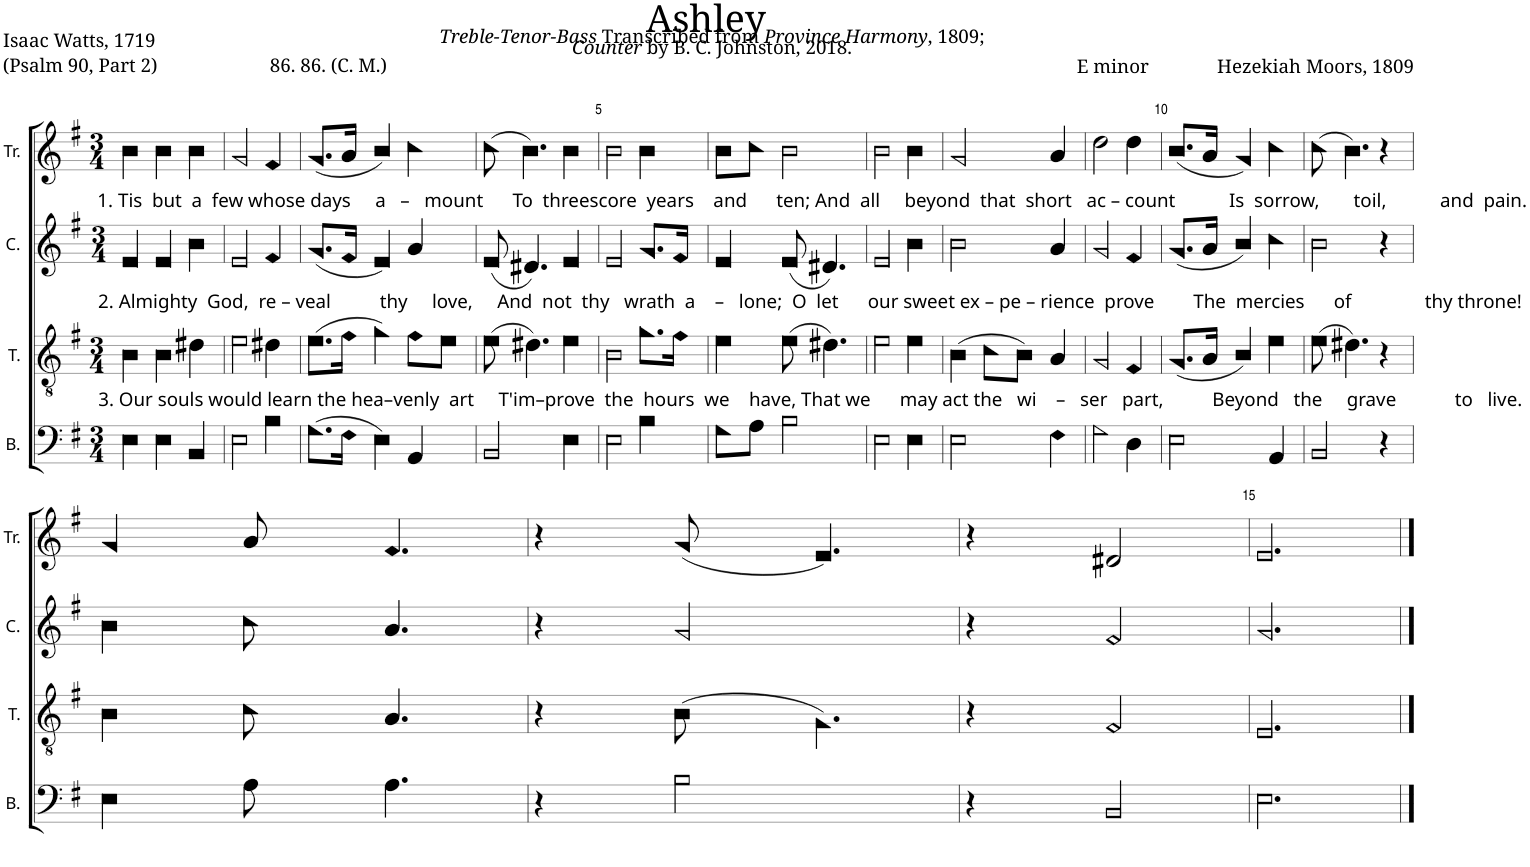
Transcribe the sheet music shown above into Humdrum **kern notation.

**kern	**kern	**kern	**kern
*part4	*part3	*part2	*part1
*staff4	*staff3	*staff2	*staff1
*I"B.	*I"T.	*I"C.	*I"Tr.
*I'B.	*I'T.	*I'C.	*I'Tr.
*clefF4	*clefGv2	*clefG2	*clefG2
*k[f#]	*k[f#]	*k[f#]	*k[f#]
*M3/4	*M3/4	*M3/4	*M3/4
=1	=1	=1	=1
!	!	!	!LO:TX:b:t=1. Tis  but  a  few whose days     a   –   mount      To  threescore  years    and      ten; And  all     beyond  that  short   ac – count           Is  sorrow,       toil,           and  pain.
!	!	!LO:TX:b:t=2. Almighty  God,  re – veal          thy     love,     And  not  thy   wrath  a    –   lone;  O  let      our sweet ex – pe – rience  prove        The  mercies      of               thy throne!	!
!	!LO:TX:b:t=3. Our souls would learn the hea–venly  art     T'im–prove  the  hours  we    have, That we      may act the   wi    –   ser   part,          Beyond   the     grave            to   live.	!	!
4E!\	4B!\	4e!/	4b!\
4E!\	4B!\	4e!/	4b!\
4BB!/	4d#X!\	4b!\	4b!\
=2	=2	=2	=2
2E!\	2e!\	2e!/	2g!/
4B!\	4d#X!\	4f#!/	4f#!/
=3	=3	=3	=3
(8.G!\L	(8.e!\L	(8.g!/L	(8.g!/L
16F#!\Jk	16f#!\Jk	16f#!/Jk	16a!/Jk
4E!\)	4g!\)	4e!/)	4b!/)
4AA!/	8f#!\L	4a!/	4cc!\
.	8e!\J	.	.
=4	=4	=4	=4
2BB!/	(8e!\	(8e!/	(8cc!\
.	4.d#X!\)	4.d#X!/)	4.b!\)
4E!\	4e!\	4e!/	4b!\
=5	=5	=5	=5
2E!\	2B!\	2e!/	2b!\
4B!\	8.g!\L	8.g!/L	4b!\
.	16f#!\Jk	16f#!/Jk	.
=6	=6	=6	=6
8G!\L	4e!\	4e!/	8b!\L
8A!\J	.	.	8cc!\J
2B!\	(8e!\	(8e!/	2b!\
.	4.d#X!\)	4.d#X!/)	.
=7	=7	=7	=7
2E!\	2e!\	2e!/	2b!\
4E!\	4e!\	4b!\	4b!\
=8	=8	=8	=8
2E!\	(4B!\	2b!\	2g!/
.	8c!\L	.	.
.	8B!\J)	.	.
4F#!\	4A!/	4a!/	4a!/
=9	=9	=9	=9
2G!\	2G!/	2g!/	2dd!\
4D!\	4F#!/	4f#!/	4dd!\
=10	=10	=10	=10
2E!\	(8.G!/L	(8.g!/L	(8.b!/L
.	16A!/Jk	16a!/Jk	16a!/Jk
.	4B!/)	4b!/)	4g!/)
4AA!/	4e!\	4cc!\	4cc!\
=11	=11	=11	=11
2BB!/	(8e!\	2b!\	(8cc!\
.	4.d#X!\)	.	4.b!\)
4r	4r	4r	4r
!!LO:LB:g=z
=12	=12	=12	=12
4E!\	4B!\	4b!\	4g!/
8A!\	8c!\	8cc!\	8a!/
4.A!\	4.A!/	4.a!/	4.f#!/
=13	=13	=13	=13
4r	4r	4r	4r
2B!\	(8B!\	2g!/	(8g!/
.	4.G!\)	.	4.e!/)
=14	=14	=14	=14
4r	4r	4r	4r
2BB!/	2F#!/	2f#!/	2d#X!/
=15	=15	=15	=15
2.E!\	2.E!/	2.g!/	2.e!/
==	==	==	==
*-	*-	*-	*-
